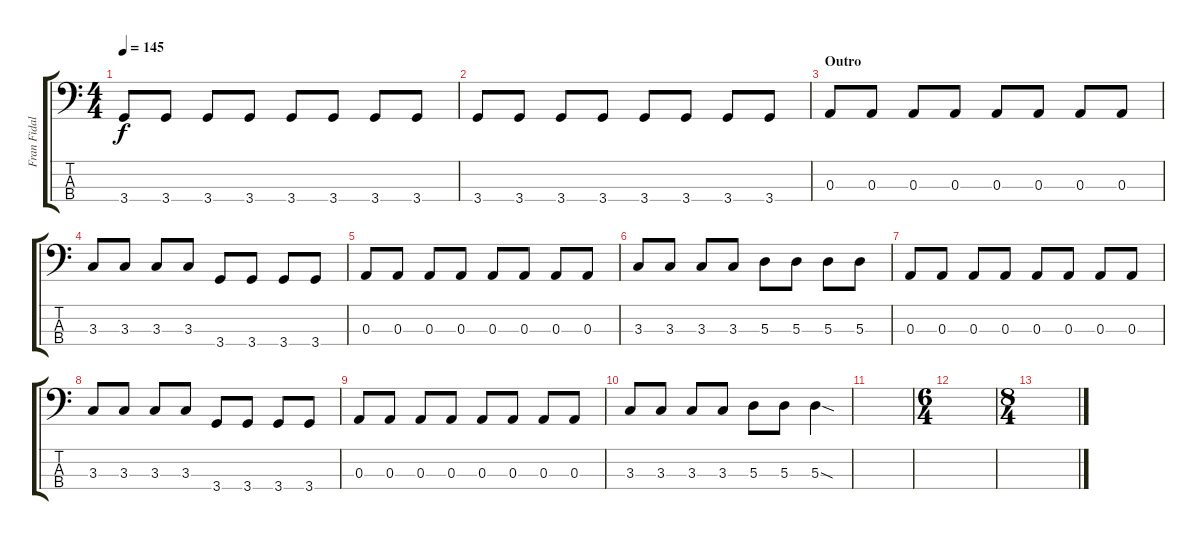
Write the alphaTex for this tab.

\track ("Fran Fidalgo" "Fran Fidal") {instrument electricbassfinger}
\staff {score tabs}
\tuning (G2 D2 A1 E1) {hide}
\ts (4 4)
\tempo 145
\clef f4
\ks c
3.4.8{dy f} 3.4.8 3.4.8 3.4.8 3.4.8 3.4.8 3.4.8 3.4.8 |
3.4.8 3.4.8 3.4.8 3.4.8 3.4.8 3.4.8 3.4.8 3.4.8 |
\section ("" "Outro")
0.3.8 0.3.8 0.3.8 0.3.8 0.3.8 0.3.8 0.3.8 0.3.8 |
3.3.8 3.3.8 3.3.8 3.3.8 3.4.8 3.4.8 3.4.8 3.4.8 |
0.3.8 0.3.8 0.3.8 0.3.8 0.3.8 0.3.8 0.3.8 0.3.8 |
3.3.8 3.3.8 3.3.8 3.3.8 5.3.8 5.3.8 5.3.8 5.3.8 |
0.3.8 0.3.8 0.3.8 0.3.8 0.3.8 0.3.8 0.3.8 0.3.8 |
3.3.8 3.3.8 3.3.8 3.3.8 3.4.8 3.4.8 3.4.8 3.4.8 |
0.3.8 0.3.8 0.3.8 0.3.8 0.3.8 0.3.8 0.3.8 0.3.8 |
3.3.8 3.3.8 3.3.8 3.3.8 5.3.8 5.3.8 5.3{sod}.4 |
|
\ts (6 4)
|
\ts (8 4)
